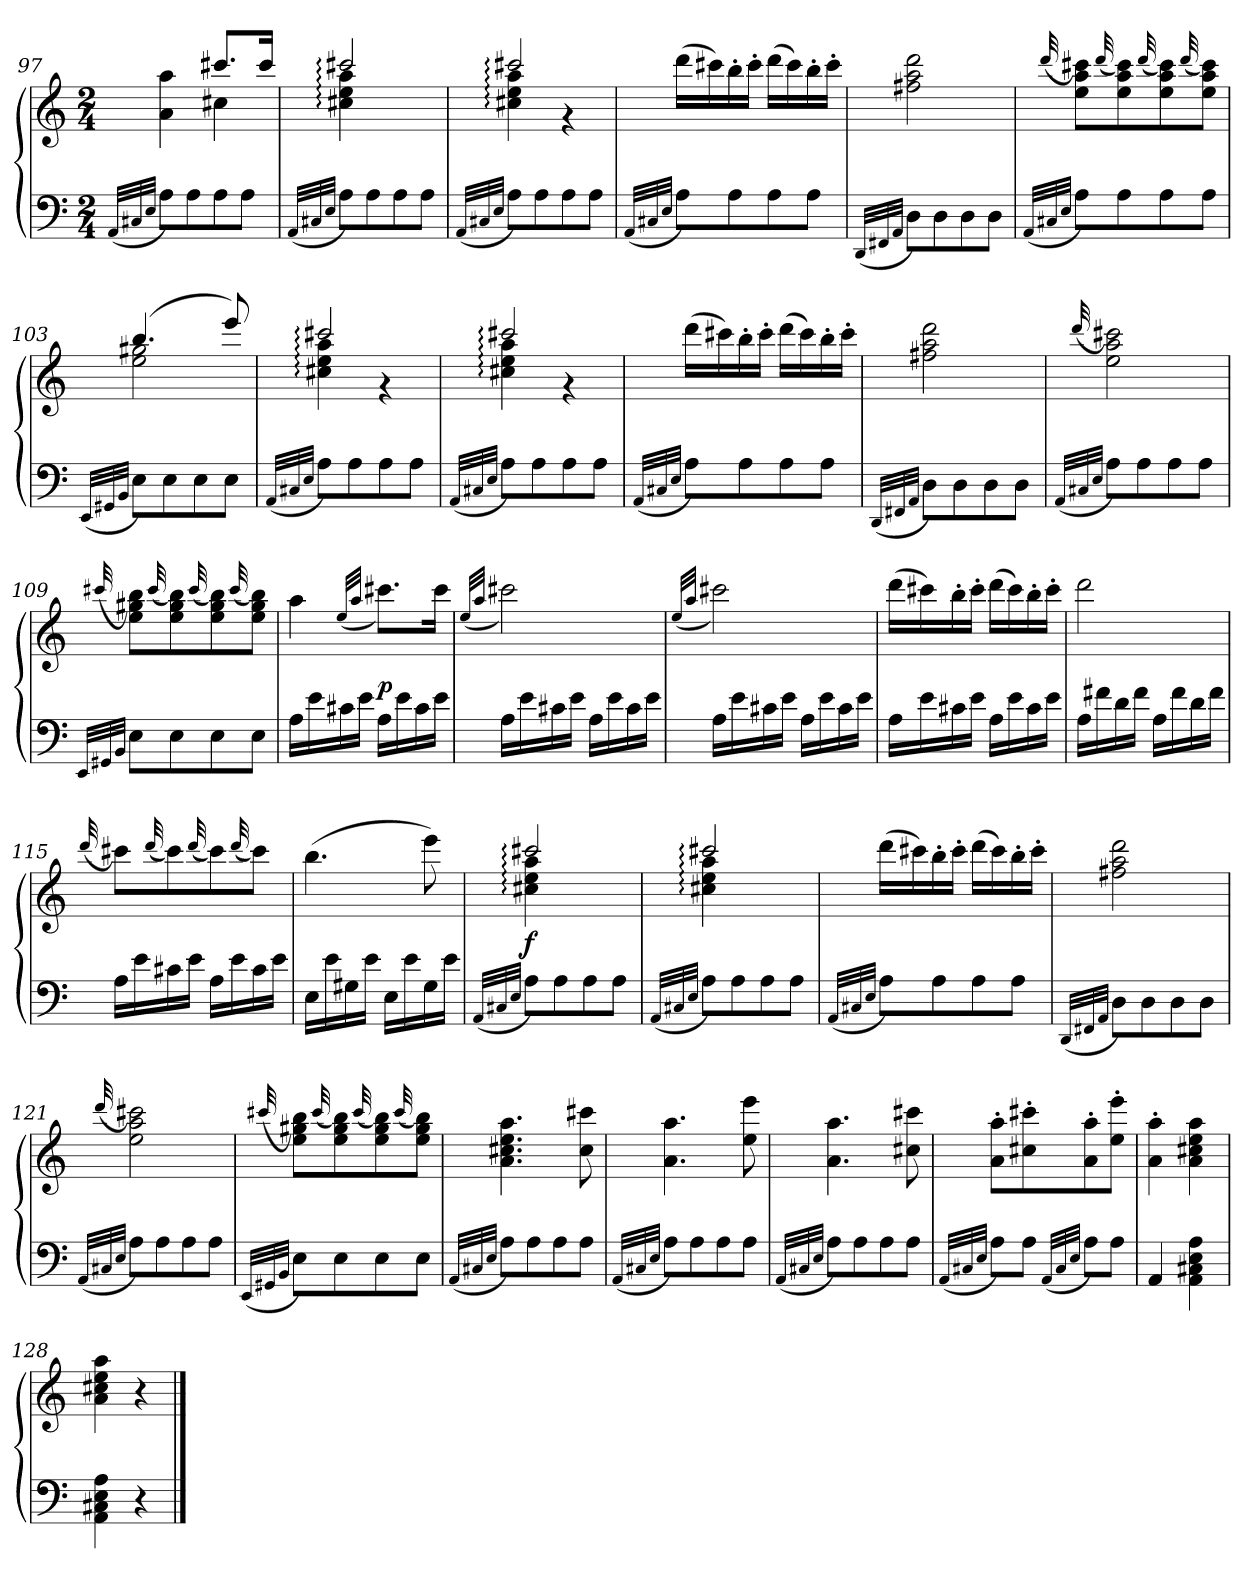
**kern	**kern	**dynam
*part1	*part1	*part1
*staff2	*staff1	*staff1/2
*clefF4	*clefG2	*
*k[]	*k[]	*
*M2/4	*M2/4	*
=97	=97	=97
(>32qAALLL	.	.
32qC#	.	.
32qEJJJ	.	.
*	*^	*
8AL)	4ryy	4a 4aa	.
8A	.	.	.
8A	8.ccc#L	4cc#	.
8AJ	.	.	.
.	16ccc#Jk	.	.
=98	=98	=98	=98
(>32qAALLL	.	.	.
32qC#	.	.	.
32qEJJJ	.	.	.
8AL)	2ccc#:	4cc#: 4ee: 4aa:	.
8A	.	.	.
8A	.	4ryy	.
8AJ	.	.	.
=99	=99	=99	=99
(>32qAALLL	.	.	.
32qC#	.	.	.
32qEJJJ	.	.	.
8AL)	2ccc#:	4cc#: 4ee: 4aa:	.
8A	.	.	.
8A	.	4r	.
8AJ	.	.	.
*	*v	*v	*
=100	=100	=100
(>32qAALLL	.	.
32qC#	.	.
32qEJJJ	.	.
8AL)	(16dddLL	.
.	16ccc#)	.
8A	16bb'	.
.	16ccc#'JJ	.
8A	(16dddLL	.
.	16ccc#)	.
8AJ	16bb'	.
.	16ccc#'JJ	.
=101	=101	=101
(>32qDDLLL	.	.
32qFF#	.	.
32qAAJJJ	.	.
8DL)	2ff# 2aa 2ddd	.
8D	.	.
8D	.	.
8DJ	.	.
=102	=102	=102
(>32qAALLL	.	.
32qC#	.	.
32qEJJJ	(<32qqddd	.
8AL)	8ee 8aa 8ccc#L)	.
.	(<32qqddd	.
8A	8ee 8aa 8ccc#)	.
.	(<32qqddd	.
8A	8ee 8aa 8ccc#)	.
.	(<32qqddd	.
8AJ	8ee 8aa 8ccc#J)	.
=103	=103	=103
(>32qEELLL	.	.
32qGG#	.	.
32qBBJJJ	.	.
*	*^	*
8EL)	(4.bb	2ee 2gg#	.
8E	.	.	.
8E	.	.	.
8EJ	8eee)	.	.
=104	=104	=104	=104
(>32qAALLL	.	.	.
32qC#	.	.	.
32qEJJJ	.	.	.
8AL)	2ccc#:	4cc#: 4ee: 4aa:	.
8A	.	.	.
8A	.	4r	.
8AJ	.	.	.
=105	=105	=105	=105
(>32qAA/LLL	.	.	.
32qC#	.	.	.
32qEJJJ	.	.	.
8AL)	2ccc#:	4cc#: 4ee: 4aa:	.
8A	.	.	.
8A	.	4r	.
8AJ	.	.	.
*	*v	*v	*
=106	=106	=106
(>32qAALLL	.	.
32qC#	.	.
32qEJJJ	.	.
8AL)	(16dddLL	.
.	16ccc#)	.
8A	16bb'	.
.	16ccc#'JJ	.
8A	(16dddLL	.
.	16ccc#)	.
8AJ	16bb'	.
.	16ccc#'JJ	.
=107	=107	=107
(>32qDDLLL	.	.
32qFF#	.	.
32qAAJJJ	.	.
8DL)	2ff# 2aa 2ddd	.
8D	.	.
8D	.	.
8DJ	.	.
=108	=108	=108
(>32qAALLL	.	.
32qC#	.	.
32qEJJJ	(<32qqddd	.
8AL)	2ee 2aa 2ccc#)	.
8A	.	.
8A	.	.
8AJ	.	.
=109	=109	=109
32qEELLL	.	.
32qGG#	.	.
32qBBJJJ	(<32qqccc#	.
8EL	8ee 8gg# 8bbL)	.
.	(<32qqccc#	.
8E	8ee 8gg# 8bb)	.
.	(<32qqccc#	.
8E	8ee 8gg# 8bb)	.
.	(<32qqccc#	.
8EJ	8ee 8gg# 8bbJ)	.
=110	=110	=110
16ALL	4aa	.
16e	.	.
16c#	.	.
16eJJ	.	.
.	(>32qeeLLL	.
.	32qaaJJJ	.
16ALL	8.ccc#L)	p
16e	.	.
16c#	.	.
16eJJ	16ccc#Jk	.
=111	=111	=111
.	(>32qeeLLL	.
.	32qaaJJJ	.
16ALL	2ccc#)	.
16e	.	.
16c#	.	.
16eJJ	.	.
16ALL	.	.
16e	.	.
16c#	.	.
16eJJ	.	.
=112	=112	=112
.	(>32qeeLLL	.
.	32qaaJJJ	.
16ALL	2ccc#)	.
16e	.	.
16c#	.	.
16eJJ	.	.
16ALL	.	.
16e	.	.
16c#	.	.
16eJJ	.	.
=113	=113	=113
16ALL	(16dddLL	.
16e	16ccc#)	.
16c#	16bb'	.
16eJJ	16ccc#'JJ	.
16ALL	(16dddLL	.
16e	16ccc#)	.
16c#	16bb'	.
16eJJ	16ccc#'JJ	.
=114	=114	=114
16ALL	2ddd	.
16f#	.	.
16d	.	.
16f#JJ	.	.
16ALL	.	.
16f#	.	.
16d	.	.
16f#JJ	.	.
=115	=115	=115
.	(32qqddd	.
16ALL	8ccc#L)	.
16e	.	.
.	(32qqddd	.
16c#	8ccc#)	.
16eJJ	.	.
.	(32qqddd	.
16ALL	8ccc#)	.
16e	.	.
.	(32qqddd	.
16c#	8ccc#J)	.
16eJJ	.	.
=116	=116	=116
16ELL	(4.bb	.
16e	.	.
16G#	.	.
16eJJ	.	.
16ELL	.	.
16e	.	.
16G#	8eee)	.
16eJJ	.	.
=117	=117	=117
(>32qAALLL	.	.
32qC#	.	.
32qEJJJ	.	.
*	*^	*
8AL)	2ccc#:	4cc#: 4ee: 4aa:	f
8A	.	.	.
8A	.	4ryy	.
8AJ	.	.	.
=118	=118	=118	=118
(>32qAALLL	.	.	.
32qC#	.	.	.
32qEJJJ	.	.	.
8AL)	2ccc#:	4cc#: 4ee: 4aa:	.
8A	.	.	.
8A	.	4ryy	.
8AJ	.	.	.
*	*v	*v	*
=119	=119	=119
(>32qAALLL	.	.
32qC#	.	.
32qEJJJ	.	.
8AL)	(16dddLL	.
.	16ccc#)	.
8A	16bb'	.
.	16ccc#'JJ	.
8A	(16dddLL	.
.	16ccc#)	.
8AJ	16bb'	.
.	16ccc#'JJ	.
=120	=120	=120
(>32qDDLLL	.	.
32qFF#	.	.
32qAAJJJ	.	.
8DL)	2ff# 2aa 2ddd	.
8D	.	.
8D	.	.
8DJ	.	.
=121	=121	=121
(>32qAALLL	.	.
32qC#	.	.
32qEJJJ	(<32qqddd	.
8AL)	2ee 2aa 2ccc#)	.
8A	.	.
8A	.	.
8AJ	.	.
=122	=122	=122
(>32qEELLL	.	.
32qGG#	.	.
32qBBJJJ	(<32qqccc#	.
8EL)	8ee 8gg# 8bbL)	.
.	(<32qqccc#	.
8E	8ee 8gg# 8bb)	.
.	(<32qqccc#	.
8E	8ee 8gg# 8bb)	.
.	(<32qqccc#	.
8EJ	8ee 8gg# 8bbJ)	.
=123	=123	=123
(>32qAALLL	.	.
32qC#	.	.
32qEJJJ	.	.
8AL)	4.a 4.cc# 4.ee 4.aa	.
8A	.	.
8A	.	.
8AJ	8cc# 8ccc#	.
=124	=124	=124
(>32qAALLL	.	.
32qC#	.	.
32qEJJJ	.	.
8AL)	4.a 4.aa	.
8A	.	.
8A	.	.
8AJ	8ee 8eee	.
=125	=125	=125
(>32qAALLL	.	.
32qC#	.	.
32qEJJJ	.	.
8AL)	4.a 4.aa	.
8A	.	.
8A	.	.
8AJ	8cc# 8ccc#	.
=126	=126	=126
(>32qAALLL	.	.
32qC#	.	.
32qEJJJ	.	.
8AL)	8a' 8aa'L	.
8AJ	8cc#' 8ccc#'	.
(>32qAALLL	.	.
32qC#	.	.
32qEJJJ	.	.
8AL)	8a' 8aa'	.
8AJ	8ee' 8eee'J	.
=127	=127	=127
4AA	4a' 4aa'	.
4AA 4C# 4E 4A	4a 4cc# 4ee 4aa	.
=128	=128	=128
4AA 4C# 4E 4A	4a 4cc# 4ee 4aa	.
4r	4r	.
==	==	==
*-	*-	*-
